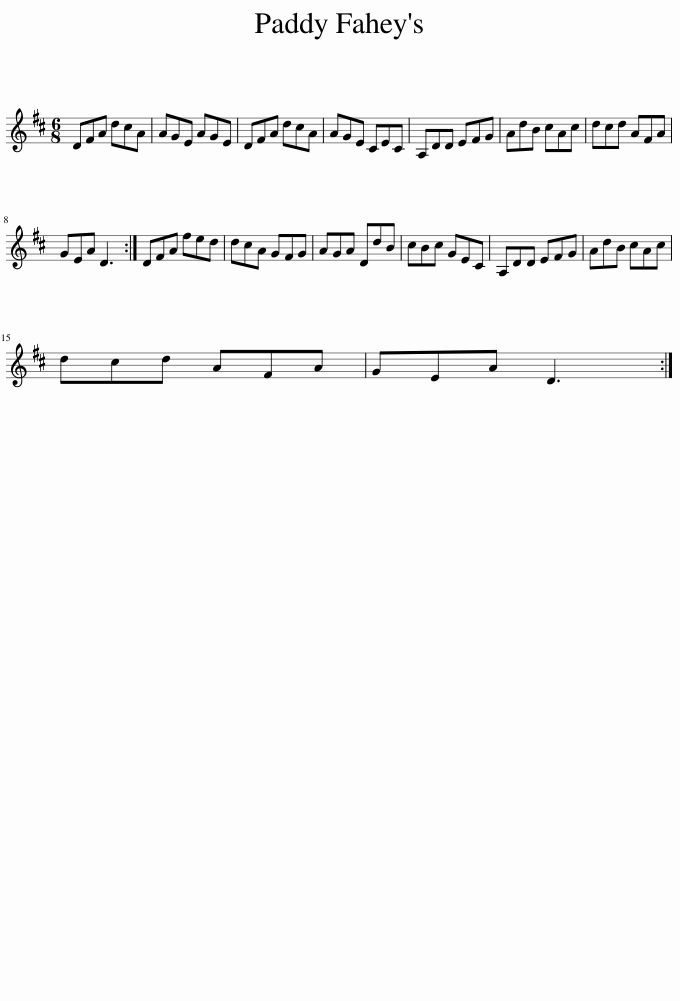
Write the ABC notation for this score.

X:1
L:1/8
M:6/8
I:linebreak $
K:D
V:1 treble
V:1
 DFA dcA | AGE AGE | DFA dcA | AGE CEC | A,DD EFG | %5
 AdB cAc | dcd AFA |$ GEA D3 :| DFA fed | dcA GFG | %10
 AGA DdB | cBc GEC | A,DD EFG | AdB cAc |$ dcd AFA | %15
 GEA D3 :| %16
